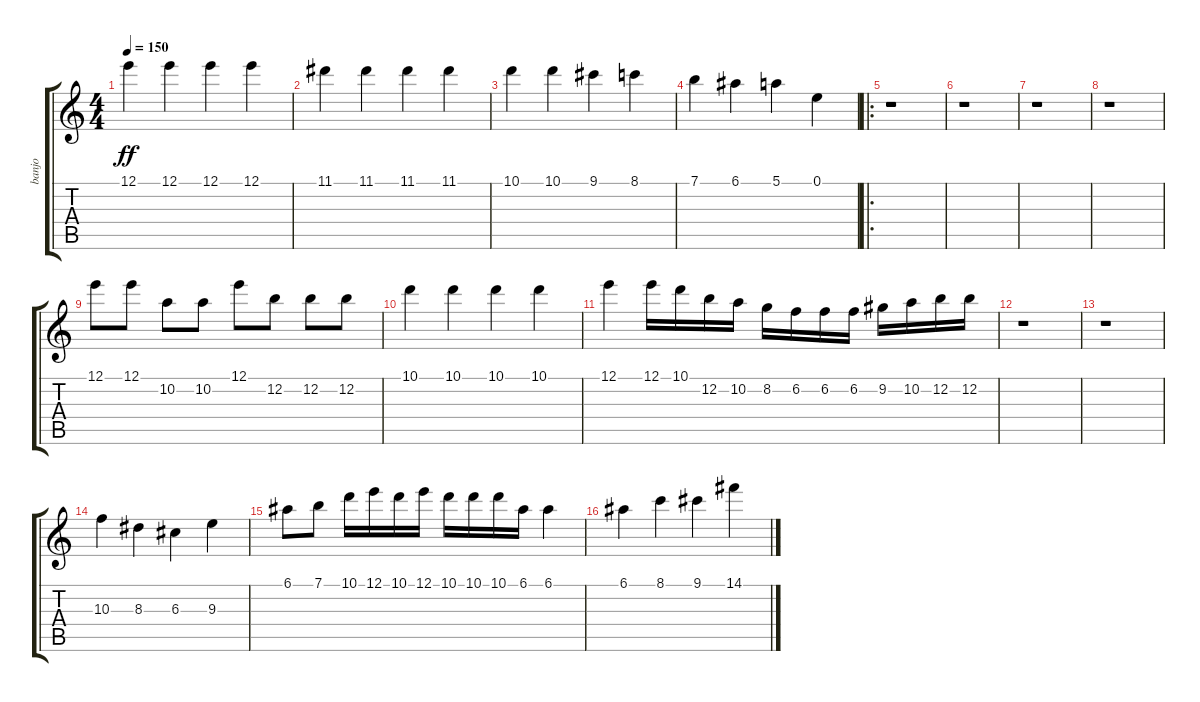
\track ("banjo" "banjo") {instrument banjo}
\staff {score tabs}
\tuning (E4 B3 G3 D3 A2 E2) {hide}
\displaytranspose 12
\ts (4 4)
\tempo 150
\clef g2
\ks c
12.1.4{dy ff instrument banjo} 12.1.4 12.1.4 12.1.4 |
11.1.4 11.1.4 11.1.4 11.1.4 |
10.1.4 10.1.4 9.1.4 8.1.4 |
7.1.4 6.1.4 5.1.4 0.1.4 |
\ro
r.1 |
r.1 |
r.1 |
r.1 |
12.1.8 12.1.8 10.2.8 10.2.8 12.1.8 12.2.8 12.2.8 12.2.8 |
10.1.4 10.1.4 10.1.4 10.1.4 |
12.1.4 12.1.16 10.1.16 12.2.16 10.2.16 8.2.16 6.2.16 6.2.16 6.2.16 9.2.16 10.2.16 12.2.16 12.2.16 |
r.1 |
r.1 |
10.3.4 8.3.4 6.3.4 9.3.4 |
6.1.8 7.1.8 10.1.16 12.1.16 10.1.16 12.1.16 10.1.16 10.1.16 10.1.16 6.1.16 6.1.4 |
6.1.4 8.1.4 9.1.4 14.1.4
